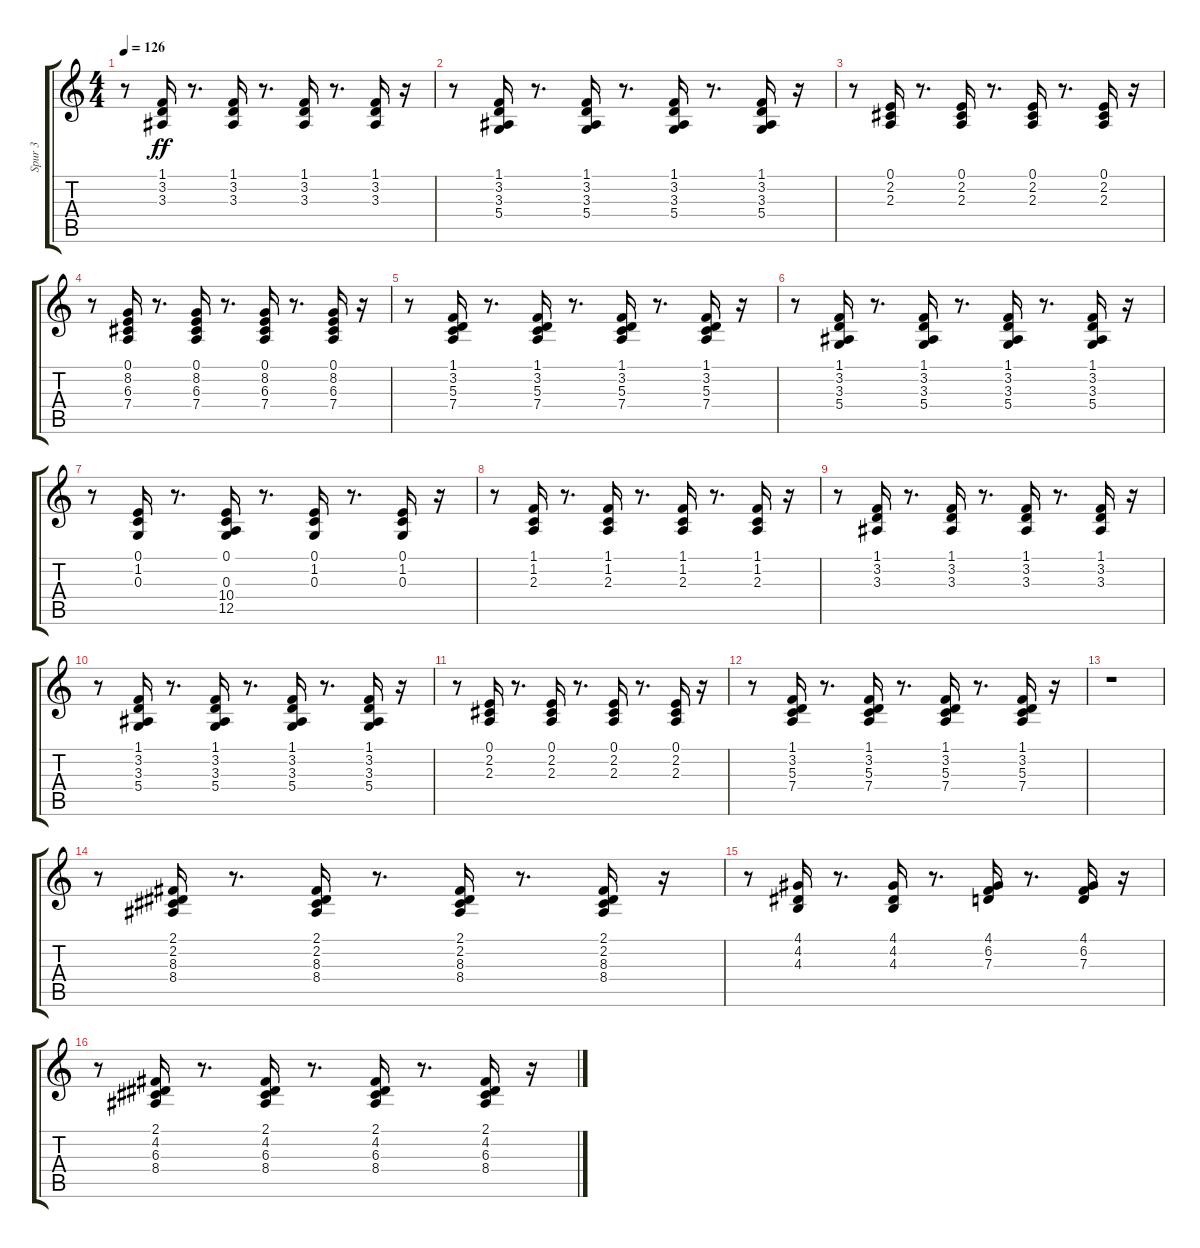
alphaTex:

\track ("Spur 3" "Spur 3") {instrument brightacousticpiano}
\staff {score tabs}
\tuning (E4 B3 G3 D3 A2 E2) {hide}
\ts (4 4)
\tempo 126
\clef g2
\ks c
r.8{dy ff} (1.1 3.2 3.3).16 r.8{d} (1.1 3.2 3.3).16 r.8{d} (1.1 3.2 3.3).16 r.8{d} (1.1 3.2 3.3).16 r.16 |
r.8 (1.1 3.2 3.3 5.4).16 r.8{d} (1.1 3.2 3.3 5.4).16 r.8{d} (1.1 3.2 3.3 5.4).16 r.8{d} (1.1 3.2 3.3 5.4).16 r.16 |
r.8 (0.1 2.2 2.3).16 r.8{d} (0.1 2.2 2.3).16 r.8{d} (0.1 2.2 2.3).16 r.8{d} (0.1 2.2 2.3).16 r.16 |
r.8 (0.1 8.2 6.3 7.4).16 r.8{d} (0.1 8.2 6.3 7.4).16 r.8{d} (0.1 8.2 6.3 7.4).16 r.8{d} (0.1 8.2 6.3 7.4).16 r.16 |
r.8 (1.1 3.2 5.3 7.4).16 r.8{d} (1.1 3.2 5.3 7.4).16 r.8{d} (1.1 3.2 5.3 7.4).16 r.8{d} (1.1 3.2 5.3 7.4).16 r.16 |
r.8 (1.1 3.2 3.3 5.4).16 r.8{d} (1.1 3.2 3.3 5.4).16 r.8{d} (1.1 3.2 3.3 5.4).16 r.8{d} (1.1 3.2 3.3 5.4).16 r.16 |
r.8 (0.1 1.2 0.3).16 r.8{d} (0.1 0.3 10.4 12.5).16 r.8{d} (0.1 1.2 0.3).16 r.8{d} (0.1 1.2 0.3).16 r.16 |
r.8 (1.1 1.2 2.3).16 r.8{d} (1.1 1.2 2.3).16 r.8{d} (1.1 1.2 2.3).16 r.8{d} (1.1 1.2 2.3).16 r.16 |
r.8 (1.1 3.2 3.3).16 r.8{d} (1.1 3.2 3.3).16 r.8{d} (1.1 3.2 3.3).16 r.8{d} (1.1 3.2 3.3).16 r.16 |
r.8 (1.1 3.2 3.3 5.4).16 r.8{d} (1.1 3.2 3.3 5.4).16 r.8{d} (1.1 3.2 3.3 5.4).16 r.8{d} (1.1 3.2 3.3 5.4).16 r.16 |
r.8 (0.1 2.2 2.3).16 r.8{d} (0.1 2.2 2.3).16 r.8{d} (0.1 2.2 2.3).16 r.8{d} (0.1 2.2 2.3).16 r.16 |
r.8 (1.1 3.2 5.3 7.4).16 r.8{d} (1.1 3.2 5.3 7.4).16 r.8{d} (1.1 3.2 5.3 7.4).16 r.8{d} (1.1 3.2 5.3 7.4).16 r.16 |
r.1 |
r.8 (2.1 2.2 8.3 8.4).16 r.8{d} (2.1 2.2 8.3 8.4).16 r.8{d} (2.1 2.2 8.3 8.4).16 r.8{d} (2.1 2.2 8.3 8.4).16 r.16 |
r.8 (4.1 4.2 4.3).16 r.8{d} (4.1 4.2 4.3).16 r.8{d} (4.1 6.2 7.3).16 r.8{d} (4.1 6.2 7.3).16 r.16 |
r.8 (2.1 4.2 6.3 8.4).16 r.8{d} (2.1 4.2 6.3 8.4).16 r.8{d} (2.1 4.2 6.3 8.4).16 r.8{d} (2.1 4.2 6.3 8.4).16 r.16
